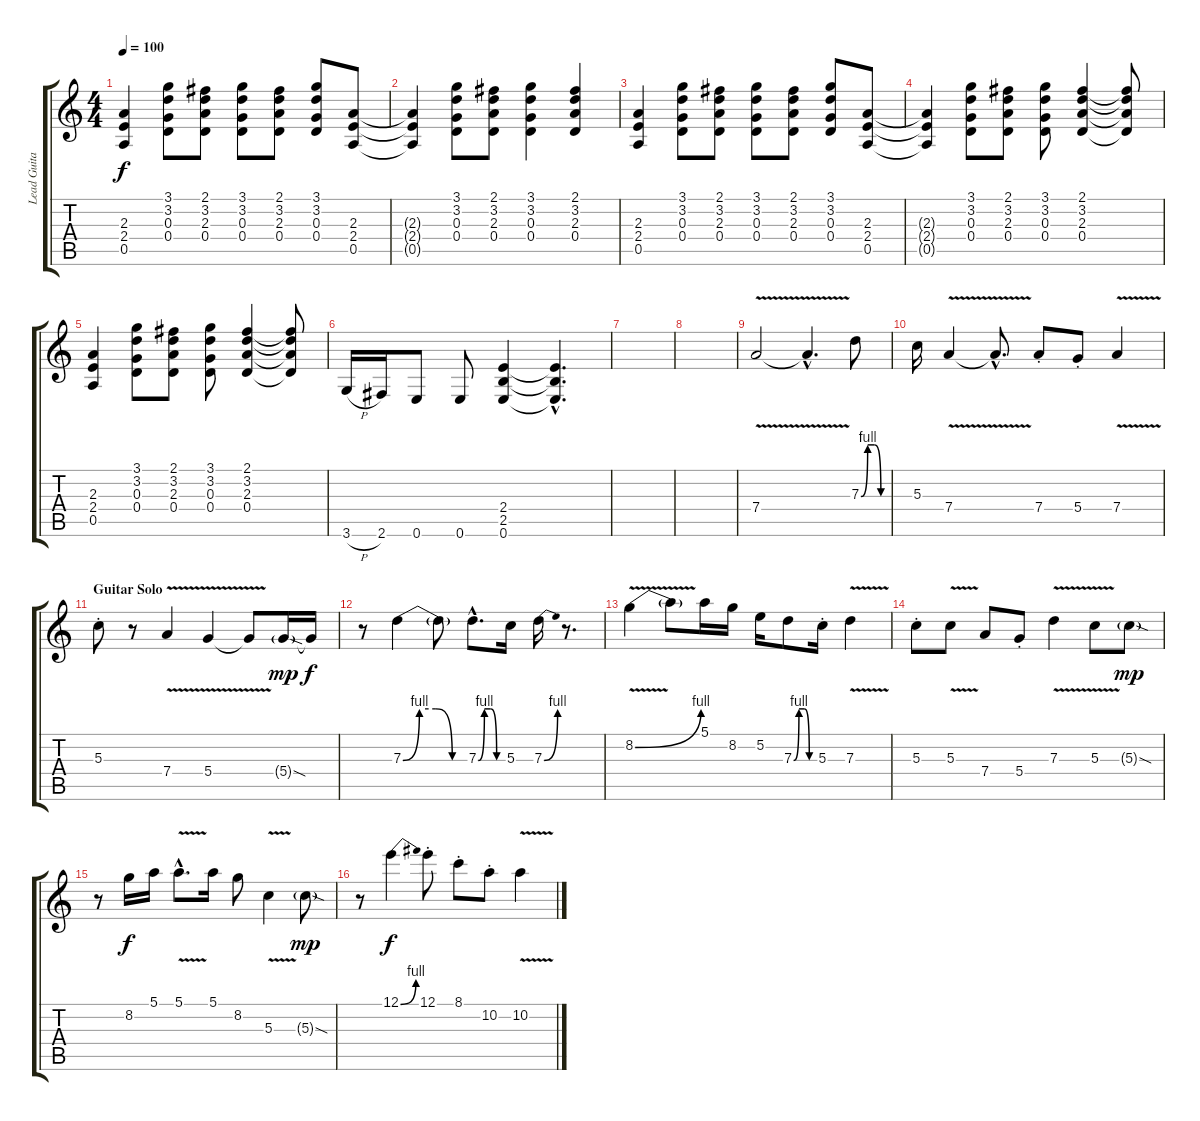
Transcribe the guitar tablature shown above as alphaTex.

\track ("Lead Guitar" "Lead Guita") {instrument overdrivenguitar}
\staff {score tabs}
\tuning (E4 B3 G3 D3 A2 E2) {hide}
\ts (4 4)
\tempo 100
\clef g2
\ks c
(2.3 2.4 0.5).4{dy f} (3.1 3.2 0.3 0.4).8 (2.1 3.2 2.3 0.4).8 (3.1 3.2 0.3 0.4).8 (2.1 3.2 2.3 0.4).8 (3.1 3.2 0.3 0.4).8 (2.3 2.4 0.5).8 |
(2.3{t} 2.4{t} 0.5{t}).4 (3.1 3.2 0.3 0.4).8 (2.1 3.2 2.3 0.4).8 (3.1 3.2 0.3 0.4).4 (2.1 3.2 2.3 0.4).4 |
(2.3 2.4 0.5).4 (3.1 3.2 0.3 0.4).8 (2.1 3.2 2.3 0.4).8 (3.1 3.2 0.3 0.4).8 (2.1 3.2 2.3 0.4).8 (3.1 3.2 0.3 0.4).8 (2.3 2.4 0.5).8 |
(2.3{t} 2.4{t} 0.5{t}).4 (3.1 3.2 0.3 0.4).8 (2.1 3.2 2.3 0.4).8 (3.1 3.2 0.3 0.4).8 (2.1 3.2 2.3 0.4).4 (2.1{t} 3.2{t} 2.3{t} 0.4{t}).8 |
(2.3 2.4 0.5).4 (3.1 3.2 0.3 0.4).8 (2.1 3.2 2.3 0.4).8 (3.1 3.2 0.3 0.4).8 (2.1 3.2 2.3 0.4).4 (2.1{t} 3.2{t} 2.3{t} 0.4{t}).8 |
3.6{h}.16 2.6.16 0.6.8 0.6.8 (2.4 2.5 0.6).4 (2.4{hac t} 2.5{hac t} 0.6{hac t}).4{d} |
|
|
7.4{v}.2 7.4{hac t}.4{d} 7.3{be (custom 0 0 15 4 30 4 45 0 60 0)}.8 |
5.3.16 7.4{v}.4 7.4{hac t}.8{d} 7.4{st}.8 5.4{st}.8 7.4{v}.4 |
\section ("" "Guitar Solo")
5.3{st}.8 r.8 7.4{v}.4 5.4{v}.4 5.4{t}.8 5.4{sod g}.16{dy mp} 5.4{t}.16{dy f} |
r.8 7.3{be (custom 0 0 15 4 30 4 45 0 60 0)}.4 7.3{t}.8 7.3{be (custom 0 0 15 4 30 4 45 0 60 0) hac}.8{d} 5.3.16 7.3{be (bend 0 0 60 4)}.16 r.8{d} |
8.2{be (bend 0 0 60 4) v}.4 8.2{t}.8 5.1.16 8.2.16 5.2.16 7.3{be (custom 0 0 15 4 30 4 45 0 60 0)}.8 5.3{st}.16 7.3{v}.4 |
5.3{st}.8 5.3{v}.8 7.4.8 5.4{st}.8 7.3{v}.4 5.3{v}.8 5.3{sod g}.8{dy mp} |
r.8 8.2.16{dy f} 5.1.16 5.1{v hac}.8{d} 5.1.16 8.2.8 5.3{v}.4 5.3{sod g}.8{dy mp} |
r.8 12.1{be (bend 0 0 60 4)}.4{dy f} 12.1{st}.8 8.1{st}.8 10.2{st}.8 10.2{v}.4
